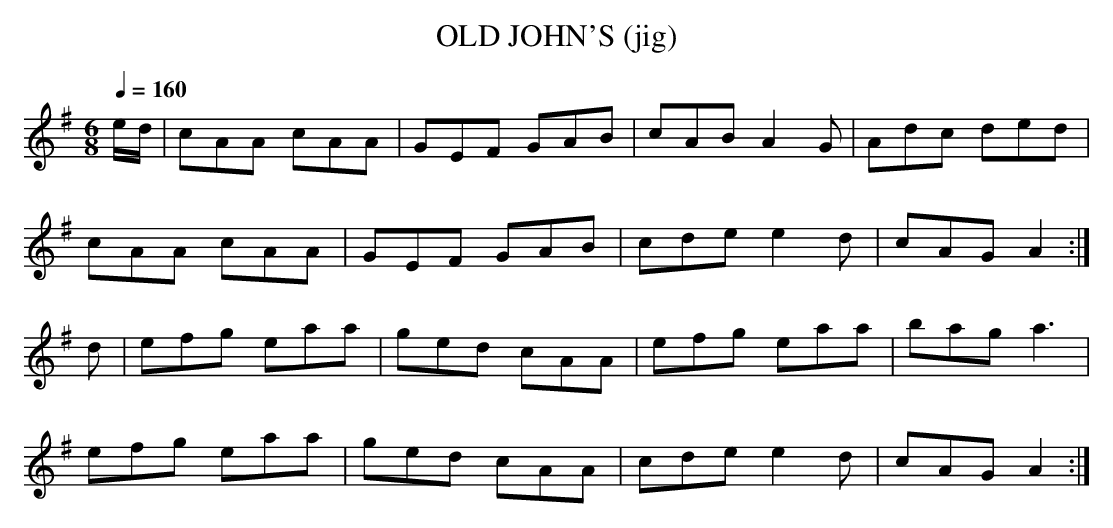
X:1
T:OLD JOHN'S (jig)
Q:1/4=160
L:1/8
M:6/8
K:A dorian
e/d/|cAA cAA|GEF GAB|cAB A2G|Adc ded|
cAA cAA|GEF GAB|cde e2d|cAG A2:|
d|efg eaa|ged cAA|efg eaa|bag a3|
efg eaa|ged cAA|cde e2d|cAG A2:|
